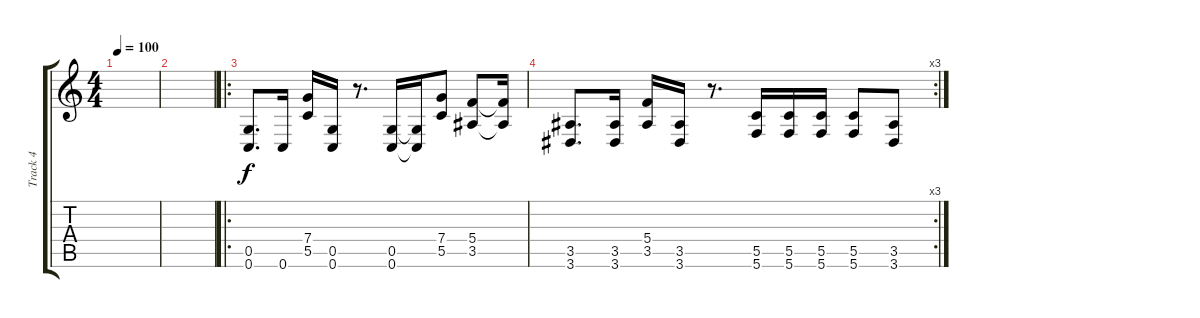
\track ("Track 4" "Track 4") {instrument distortionguitar}
\staff {score tabs}
\tuning (D4 A3 F3 C3 G2 C2) {hide}
\ts (4 4)
\tempo 100
\clef g2
\ks c
|
|
\ro
(0.5 0.6).8{d} 0.6.16 (7.4 5.5).16 (0.5 0.6).16 r.8{d} (0.5 0.6).16 (0.5{t} 0.6{t}).16 (7.4 5.5).8 (5.4 3.5).8 (5.4{t} 3.5{t}).16 |
\rc 3
(3.5 3.6).8{d} (3.5 3.6).16 (5.4 3.5).16 (3.5 3.6).16 r.8{d} (5.5 5.6).16 (5.5 5.6).16 (5.5 5.6).16 (5.5 5.6).8 (3.5 3.6).8
